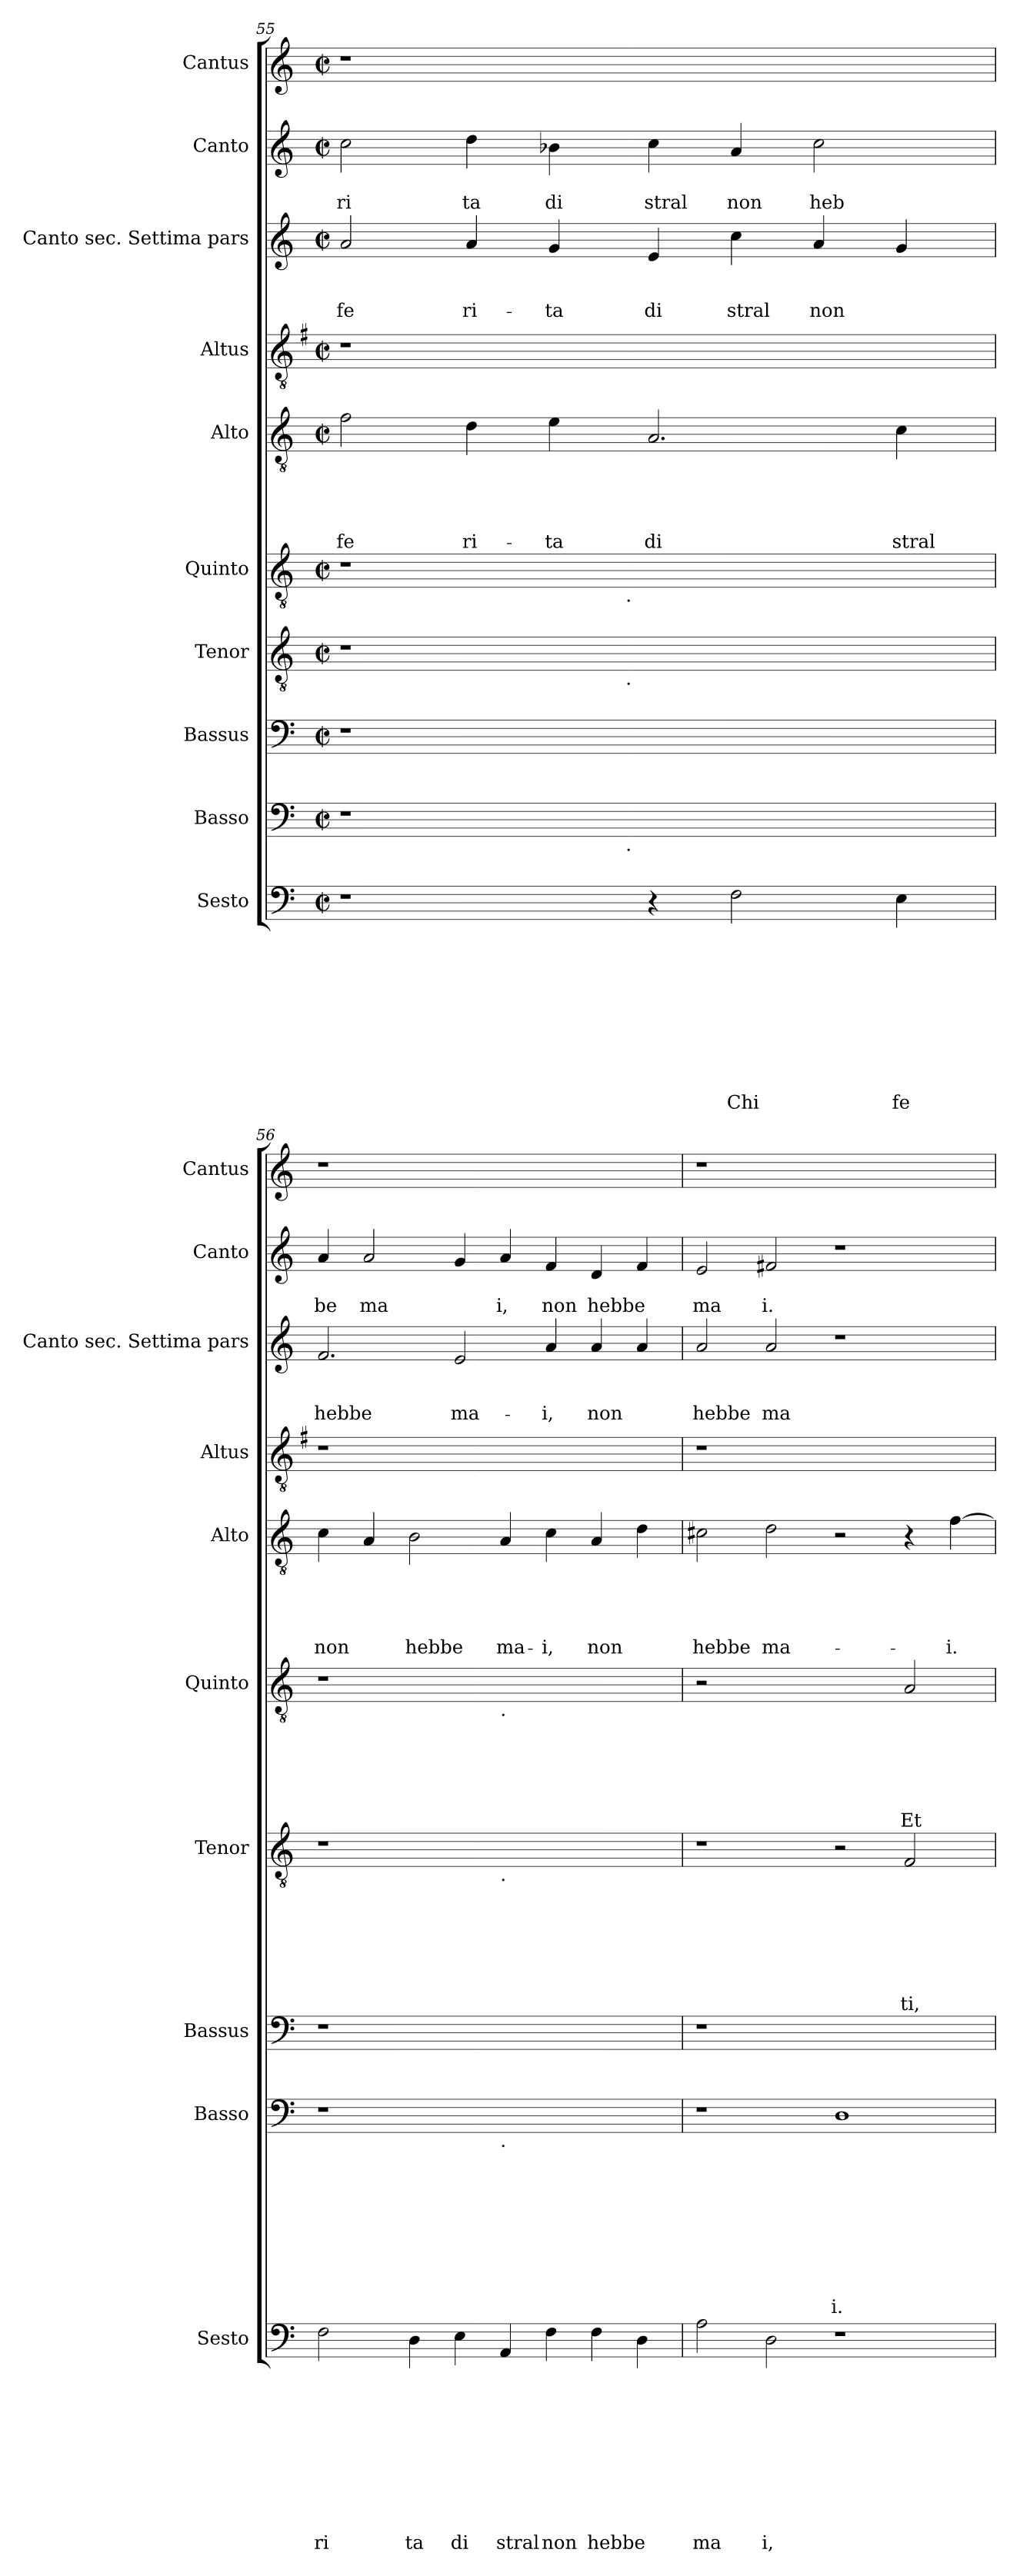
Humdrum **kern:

**kern	**text	**text	**text	**text	**text	**text	**text	**text	**text	**text	**kern	**text	**text	**text	**text	**text	**text	**text	**text	**text	**kern	**kern	**text	**text	**text	**text	**text	**text	**text	**kern	**text	**text	**text	**text	**text	**text	**kern	**text	**text	**text	**text	**text	**kern	**kern	**text	**text	**text	**kern	**text	**text	**kern
*part10	*part10	*part10	*part10	*part10	*part10	*part10	*part10	*part10	*part10	*part10	*part9	*part9	*part9	*part9	*part9	*part9	*part9	*part9	*part9	*part9	*part8	*part7	*part7	*part7	*part7	*part7	*part7	*part7	*part7	*part6	*part6	*part6	*part6	*part6	*part6	*part6	*part5	*part5	*part5	*part5	*part5	*part5	*part4	*part3	*part3	*part3	*part3	*part2	*part2	*part2	*part1
*staff10	*staff10	*staff10	*staff10	*staff10	*staff10	*staff10	*staff10	*staff10	*staff10	*staff10	*staff9	*staff9	*staff9	*staff9	*staff9	*staff9	*staff9	*staff9	*staff9	*staff9	*staff8	*staff7	*staff7	*staff7	*staff7	*staff7	*staff7	*staff7	*staff7	*staff6	*staff6	*staff6	*staff6	*staff6	*staff6	*staff6	*staff5	*staff5	*staff5	*staff5	*staff5	*staff5	*staff4	*staff3	*staff3	*staff3	*staff3	*staff2	*staff2	*staff2	*staff1
*I"Sesto	*	*	*	*	*	*	*	*	*	*	*I"Basso	*	*	*	*	*	*	*	*	*	*I"Bassus	*I"Tenor	*	*	*	*	*	*	*	*I"Quinto	*	*	*	*	*	*	*I"Alto	*	*	*	*	*	*I"Altus	*I"Canto sec. Settima pars	*	*	*	*I"Canto	*	*	*I"Cantus
*I'Sesto	*	*	*	*	*	*	*	*	*	*	*I'Basso	*	*	*	*	*	*	*	*	*	*I'Bassus	*I'Tenor	*	*	*	*	*	*	*	*I'Quinto	*	*	*	*	*	*	*I'Alto	*	*	*	*	*	*I'Altus	*I'Canto sec. Settima pars	*	*	*	*I'Canto	*	*	*I'Cantus
!!LO:PB:g=z
*clefF4	*	*	*	*	*	*	*	*	*	*	*clefF4	*	*	*	*	*	*	*	*	*	*clefF4	*clefGv2	*	*	*	*	*	*	*	*clefGv2	*	*	*	*	*	*	*clefGv2	*	*	*	*	*	*clefGv2	*clefG2	*	*	*	*clefG2	*	*	*clefG2
*k[]	*	*	*	*	*	*	*	*	*	*	*k[]	*	*	*	*	*	*	*	*	*	*k[]	*k[]	*	*	*	*	*	*	*	*k[]	*	*	*	*	*	*	*k[]	*	*	*	*	*	*k[f#]	*k[]	*	*	*	*k[]	*	*	*k[]
*C:	*	*	*	*	*	*	*	*	*	*	*C:	*	*	*	*	*	*	*	*	*	*C:	*C:	*	*	*	*	*	*	*	*C:	*	*	*	*	*	*	*C:	*	*	*	*	*	*G:	*C:	*	*	*	*C:	*	*	*C:
*M2/2	*	*	*	*	*	*	*	*	*	*	*M2/2	*	*	*	*	*	*	*	*	*	*M2/2	*M2/2	*	*	*	*	*	*	*	*M2/2	*	*	*	*	*	*	*M2/2	*	*	*	*	*	*M2/2	*M2/2	*	*	*	*M2/2	*	*	*M2/2
*met(c|)	*	*	*	*	*	*	*	*	*	*	*met(c|)	*	*	*	*	*	*	*	*	*	*met(c|)	*met(c|)	*	*	*	*	*	*	*	*met(c|)	*	*	*	*	*	*	*met(c|)	*	*	*	*	*	*met(c|)	*met(c|)	*	*	*	*met(c|)	*	*	*met(c|)
=55	=55	=55	=55	=55	=55	=55	=55	=55	=55	=55	=55	=55	=55	=55	=55	=55	=55	=55	=55	=55	=55	=55	=55	=55	=55	=55	=55	=55	=55	=55	=55	=55	=55	=55	=55	=55	=55	=55	=55	=55	=55	=55	=55	=55	=55	=55	=55	=55	=55	=55	=55
!	!	!	!	!	!	!	!	!	!	!	!	!	!	!	!	!	!	!	!	!	!	!	!	!	!	!	!	!	!	!	!	!	!	!	!	!	!	!	!	!	!	!LO:LY:b	!	!	!	!	!LO:LY:b	!	!	!LO:LY:b	!
*	*	*	*	*	*	*	*	*	*	*	*^	*	*	*	*	*	*	*	*	*	*	*^	*	*	*	*	*	*	*	*^	*	*	*	*	*	*	*	*	*	*	*	*	*	*	*	*	*	*	*	*	*
1r	.	.	.	.	.	.	.	.	.	.	1r	2ryy	.	.	.	.	.	.	.	.	.	1r	1r	2ryy	.	.	.	.	.	.	.	1r	2ryy	.	.	.	.	.	.	2f\	.	.	.	.	fe	1r	2a/	.	.	fe	2cc\	.	ri	1r
!	!	!	!	!	!	!	!	!	!	!	!	!	!	!	!	!	!	!	!	!	!	!	!	!	!	!	!	!	!	!	!	!	!	!	!	!	!	!	!	!	!	!	!	!	!LO:LY:b	!	!	!	!	!LO:LY:b	!	!	!LO:LY:b	!
.	.	.	.	.	.	.	.	.	.	.	.	4...ryy	.	.	.	.	.	.	.	.	.	.	.	4...ryy	.	.	.	.	.	.	.	.	4...ryy	.	.	.	.	.	.	4d\	.	.	.	.	ri-	.	4a/	.	.	ri-	4dd\	.	ta	.
!	!	!	!	!	!	!	!	!	!	!	!	!	!	!	!	!	!	!	!	!	!	!	!	!	!	!	!	!	!	!	!	!	!	!	!	!	!	!	!	!	!	!	!	!	!LO:LY:b	!	!	!	!	!LO:LY:b	!	!	!LO:LY:b	!
.	.	.	.	.	.	.	.	.	.	.	.	.	.	.	.	.	.	.	.	.	.	.	.	.	.	.	.	.	.	.	.	.	.	.	.	.	.	.	.	4e\	.	.	.	.	-ta	.	4g/	.	.	-ta	4b-X\	.	di	.
!	!	!	!	!	!	!	!	!	!	!	!	!	!	!	!	!	!	!	!	!	!	!	!	!	!	!	!	!	!	!	!	!	!LO:TX:b:t=.	!	!	!	!	!	!	!	!	!	!	!	!	!	!	!	!	!	!	!	!	!
!	!	!	!	!	!	!	!	!	!	!	!	!	!	!	!	!	!	!	!	!	!	!	!	!LO:TX:b:t=.	!	!	!	!	!	!	!	!	!	!	!	!	!	!	!	!	!	!	!	!	!	!	!	!	!	!	!	!	!	!
!	!	!	!	!	!	!	!	!	!	!	!	!LO:TX:b:t=.	!	!	!	!	!	!	!	!	!	!	!	!	!	!	!	!	!	!	!	!	!	!	!	!	!	!	!	!	!	!	!	!	!	!	!	!	!	!	!	!	!	!
.	.	.	.	.	.	.	.	.	.	.	.	1ryy	.	.	.	.	.	.	.	.	.	.	.	1ryy	.	.	.	.	.	.	.	.	1ryy	.	.	.	.	.	.	.	.	.	.	.	.	.	.	.	.	.	.	.	.	.
!	!	!	!	!	!	!	!	!	!	!	!	!	!	!	!	!	!	!	!	!	!	!	!	!	!	!	!	!	!	!	!	!	!	!	!	!	!	!	!	!	!	!	!	!	!LO:LY:b	!	!	!	!	!LO:LY:b	!	!	!LO:LY:b	!
4r	.	.	.	.	.	.	.	.	.	.	1ryy	.	.	.	.	.	.	.	.	.	.	1ryy	1ryy	.	.	.	.	.	.	.	.	1ryy	.	.	.	.	.	.	.	2.A/	.	.	.	.	di	1ryy	4e/	.	.	di	4cc\	.	stral	1ryy
!	!	!	!	!	!	!	!	!	!	!LO:LY:b	!	!	!	!	!	!	!	!	!	!	!	!	!	!	!	!	!	!	!	!	!	!	!	!	!	!	!	!	!	!	!	!	!	!	!	!	!	!	!	!LO:LY:b	!	!	!LO:LY:b	!
2F\	.	.	.	.	.	.	.	.	.	Chi	.	.	.	.	.	.	.	.	.	.	.	.	.	.	.	.	.	.	.	.	.	.	.	.	.	.	.	.	.	.	.	.	.	.	.	.	4cc\	.	.	stral	4a/	.	non	.
!	!	!	!	!	!	!	!	!	!	!	!	!	!	!	!	!	!	!	!	!	!	!	!	!	!	!	!	!	!	!	!	!	!	!	!	!	!	!	!	!	!	!	!	!	!	!	!	!	!	!LO:LY:b	!	!	!LO:LY:b	!
.	.	.	.	.	.	.	.	.	.	.	.	.	.	.	.	.	.	.	.	.	.	.	.	.	.	.	.	.	.	.	.	.	.	.	.	.	.	.	.	.	.	.	.	.	.	.	4a/	.	.	non	2cc\	.	heb	.
!	!	!	!	!	!	!	!	!	!	!LO:LY:b	!	!	!	!	!	!	!	!	!	!	!	!	!	!	!	!	!	!	!	!	!	!	!	!	!	!	!	!	!	!	!	!	!	!	!LO:LY:b	!	!	!	!	!	!	!	!	!
4E\	.	.	.	.	.	.	.	.	.	fe	.	.	.	.	.	.	.	.	.	.	.	.	.	.	.	.	.	.	.	.	.	.	.	.	.	.	.	.	.	4c\	.	.	.	.	stral	.	4g/	.	.	.	.	.	.	.
.	.	.	.	.	.	.	.	.	.	.	.	32ryy	.	.	.	.	.	.	.	.	.	.	.	32ryy	.	.	.	.	.	.	.	.	32ryy	.	.	.	.	.	.	.	.	.	.	.	.	.	.	.	.	.	.	.	.	.
=56	=56	=56	=56	=56	=56	=56	=56	=56	=56	=56	=56	=56	=56	=56	=56	=56	=56	=56	=56	=56	=56	=56	=56	=56	=56	=56	=56	=56	=56	=56	=56	=56	=56	=56	=56	=56	=56	=56	=56	=56	=56	=56	=56	=56	=56	=56	=56	=56	=56	=56	=56	=56	=56	=56
!	!	!	!	!	!	!	!	!	!	!LO:LY:b	!	!	!	!	!	!	!	!	!	!	!	!	!	!	!	!	!	!	!	!	!	!	!	!	!	!	!	!	!	!	!	!	!	!	!LO:LY:b	!	!	!	!	!LO:LY:b	!	!	!LO:LY:b	!
*	*	*	*	*	*	*	*	*	*	*	*	*	*	*	*	*	*	*	*	*	*	*	*v	*v	*	*	*	*	*	*	*	*	*	*	*	*	*	*	*	*	*	*	*	*	*	*	*	*	*	*	*	*	*	*
*	*	*	*	*	*	*	*	*	*	*	*v	*v	*	*	*	*	*	*	*	*	*	*	*	*	*	*	*	*	*	*	*v	*v	*	*	*	*	*	*	*	*	*	*	*	*	*	*	*	*	*	*	*	*	*
2F\	.	.	.	.	.	.	.	.	.	ri	1r	.	.	.	.	.	.	.	.	.	1r	1r	.	.	.	.	.	.	.	1r	.	.	.	.	.	.	4c\	.	.	.	.	non	1r	2.f/	.	.	hebbe	4a/	.	be	1r
!	!	!	!	!	!	!	!	!	!	!	!	!	!	!	!	!	!	!	!	!	!	!	!	!	!	!	!	!	!	!	!	!	!	!	!	!	!	!	!	!	!	!	!	!	!	!	!	!	!	!LO:LY:b	!
.	.	.	.	.	.	.	.	.	.	.	.	.	.	.	.	.	.	.	.	.	.	.	.	.	.	.	.	.	.	.	.	.	.	.	.	.	4A/	.	.	.	.	.	.	.	.	.	.	2a/	.	ma	.
!	!	!	!	!	!	!	!	!	!	!LO:LY:b	!	!	!	!	!	!	!	!	!	!	!	!	!	!	!	!	!	!	!	!	!	!	!	!	!	!	!	!	!	!	!	!LO:LY:b	!	!	!	!	!	!	!	!	!
4D\	.	.	.	.	.	.	.	.	.	ta	.	.	.	.	.	.	.	.	.	.	.	.	.	.	.	.	.	.	.	.	.	.	.	.	.	.	2B\	.	.	.	.	hebbe	.	.	.	.	.	.	.	.	.
!	!	!	!	!	!	!	!	!	!	!LO:LY:b	!	!	!	!	!	!	!	!	!	!	!	!	!	!	!	!	!	!	!	!	!	!	!	!	!	!	!	!	!	!	!	!	!	!	!	!	!LO:LY:b	!	!	!	!
4E\	.	.	.	.	.	.	.	.	.	di	.	.	.	.	.	.	.	.	.	.	.	.	.	.	.	.	.	.	.	.	.	.	.	.	.	.	.	.	.	.	.	.	.	2e/	.	.	ma-	4g/	.	.	.
!	!	!	!	!	!	!	!	!	!	!	!	!	!	!	!	!	!	!	!	!	!	!	!	!	!	!	!	!	!	!LO:TX:b:t=.	!	!	!	!	!	!	!	!	!	!	!	!	!	!	!	!	!	!	!	!	!
!	!	!	!	!	!	!	!	!	!	!	!	!	!	!	!	!	!	!	!	!	!	!LO:TX:b:t=.	!	!	!	!	!	!	!	!	!	!	!	!	!	!	!	!	!	!	!	!	!	!	!	!	!	!	!	!	!
!	!	!	!	!	!	!	!	!	!	!	!LO:TX:b:t=.	!	!	!	!	!	!	!	!	!	!	!	!	!	!	!	!	!	!	!	!	!	!	!	!	!	!	!	!	!	!	!	!	!	!	!	!	!	!	!	!
!	!	!	!	!	!	!	!	!	!	!LO:LY:b	!	!	!	!	!	!	!	!	!	!	!	!	!	!	!	!	!	!	!	!	!	!	!	!	!	!	!	!	!	!	!	!LO:LY:b	!	!	!	!	!	!	!	!LO:LY:b	!
4AA/	.	.	.	.	.	.	.	.	.	stral	1ryy	.	.	.	.	.	.	.	.	.	1ryy	1ryy	.	.	.	.	.	.	.	1ryy	.	.	.	.	.	.	4A/	.	.	.	.	ma-	1ryy	.	.	.	.	4a/	.	i,	1ryy
!	!	!	!	!	!	!	!	!	!	!LO:LY:b	!	!	!	!	!	!	!	!	!	!	!	!	!	!	!	!	!	!	!	!	!	!	!	!	!	!	!	!	!	!	!	!LO:LY:b	!	!	!	!	!LO:LY:b	!	!	!LO:LY:b	!
4F\	.	.	.	.	.	.	.	.	.	non	.	.	.	.	.	.	.	.	.	.	.	.	.	.	.	.	.	.	.	.	.	.	.	.	.	.	4c\	.	.	.	.	-i,	.	4a/	.	.	-i,	4f/	.	non	.
!	!	!	!	!	!	!	!	!	!	!LO:LY:b	!	!	!	!	!	!	!	!	!	!	!	!	!	!	!	!	!	!	!	!	!	!	!	!	!	!	!	!	!	!	!	!LO:LY:b	!	!	!	!	!LO:LY:b	!	!	!LO:LY:b	!
4F\	.	.	.	.	.	.	.	.	.	hebbe	.	.	.	.	.	.	.	.	.	.	.	.	.	.	.	.	.	.	.	.	.	.	.	.	.	.	4A/	.	.	.	.	non	.	4a/	.	.	non	4d/	.	hebbe	.
4D\	.	.	.	.	.	.	.	.	.	.	.	.	.	.	.	.	.	.	.	.	.	.	.	.	.	.	.	.	.	.	.	.	.	.	.	.	4d\	.	.	.	.	.	.	4a/	.	.	.	4f/	.	.	.
=57	=57	=57	=57	=57	=57	=57	=57	=57	=57	=57	=57	=57	=57	=57	=57	=57	=57	=57	=57	=57	=57	=57	=57	=57	=57	=57	=57	=57	=57	=57	=57	=57	=57	=57	=57	=57	=57	=57	=57	=57	=57	=57	=57	=57	=57	=57	=57	=57	=57	=57	=57
!	!	!	!	!	!	!	!	!	!	!LO:LY:b	!	!	!	!	!	!	!	!	!	!	!	!	!	!	!	!	!	!	!	!	!	!	!	!	!	!	!	!	!	!	!	!LO:LY:b	!	!	!	!	!LO:LY:b	!	!	!LO:LY:b	!
2A\	.	.	.	.	.	.	.	.	.	ma	1r	.	.	.	.	.	.	.	.	.	1r	1r	.	.	.	.	.	.	.	2r	.	.	.	.	.	.	2c#X\	.	.	.	.	hebbe	1r	2a/	.	.	hebbe	2e/	.	ma	1r
!	!	!	!	!	!	!	!	!	!	!LO:LY:b	!	!	!	!	!	!	!	!	!	!	!	!	!	!	!	!	!	!	!	!	!	!	!	!	!	!	!	!	!	!	!	!LO:LY:b	!	!	!	!	!LO:LY:b	!	!	!LO:LY:b	!
2D\	.	.	.	.	.	.	.	.	.	i,	.	.	.	.	.	.	.	.	.	.	.	.	.	.	.	.	.	.	.	1ryy	.	.	.	.	.	.	2d\	.	.	.	.	ma-	.	2a/	.	.	ma-	2f#X/	.	i.	.
!	!	!	!	!	!	!	!	!	!	!	!	!	!	!	!	!	!	!	!	!LO:LY:b	!	!	!	!	!	!	!	!	!	!	!	!	!	!	!	!	!	!	!	!	!	!	!	!	!	!	!	!	!	!	!
1r	.	.	.	.	.	.	.	.	.	.	1D	.	.	.	.	.	.	.	.	-i.	1ryy	2r	.	.	.	.	.	.	.	.	.	.	.	.	.	.	2r	.	.	.	.	.	1ryy	1r	.	.	.	1r	.	.	1ryy
!	!	!	!	!	!	!	!	!	!	!	!	!	!	!	!	!	!	!	!	!	!	!	!	!	!	!	!	!	!LO:LY:b	!	!	!	!	!	!	!LO:LY:b	!	!	!	!	!	!	!	!	!	!	!	!	!	!	!
.	.	.	.	.	.	.	.	.	.	.	.	.	.	.	.	.	.	.	.	.	.	2F/	.	.	.	.	.	.	ti,	2A/	.	.	.	.	.	Et	4r	.	.	.	.	.	.	.	.	.	.	.	.	.	.
!	!	!	!	!	!	!	!	!	!	!	!	!	!	!	!	!	!	!	!	!	!	!	!	!	!	!	!	!	!	!	!	!	!	!	!	!	!	!	!	!	!	!LO:LY:b	!	!	!	!	!	!	!	!	!
.	.	.	.	.	.	.	.	.	.	.	.	.	.	.	.	.	.	.	.	.	.	.	.	.	.	.	.	.	.	.	.	.	.	.	.	.	[>4f\	.	.	.	.	-i.	.	.	.	.	.	.	.	.	.
=	=	=	=	=	=	=	=	=	=	=	=	=	=	=	=	=	=	=	=	=	=	=	=	=	=	=	=	=	=	=	=	=	=	=	=	=	=	=	=	=	=	=	=	=	=	=	=	=	=	=	=
*-	*-	*-	*-	*-	*-	*-	*-	*-	*-	*-	*-	*-	*-	*-	*-	*-	*-	*-	*-	*-	*-	*-	*-	*-	*-	*-	*-	*-	*-	*-	*-	*-	*-	*-	*-	*-	*-	*-	*-	*-	*-	*-	*-	*-	*-	*-	*-	*-	*-	*-	*-
